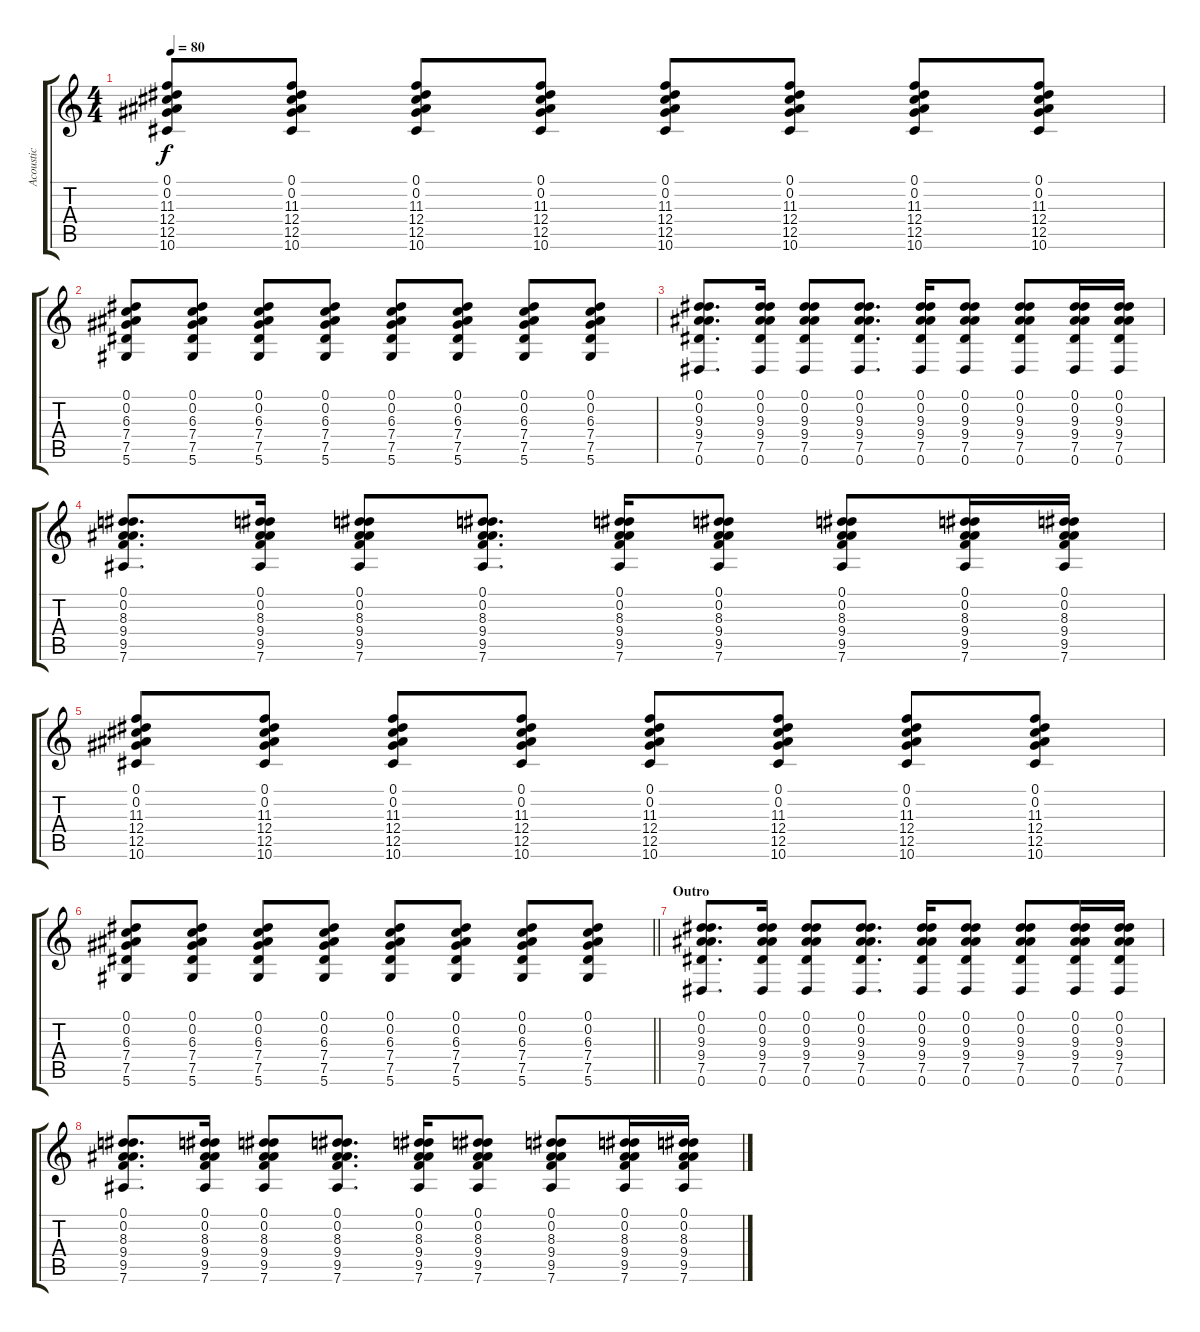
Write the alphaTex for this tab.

\track ("Acoustic" "Acoustic") {instrument acousticguitarsteel}
\staff {score tabs}
\tuning (Eb4 Bb3 Gb3 Db3 Ab2 Eb2) {hide}
\ts (4 4)
\tempo 80
\clef g2
\ks c
(0.1 0.2 11.3 12.4 12.5 10.6).8{dy f} (0.1 0.2 11.3 12.4 12.5 10.6).8 (0.1 0.2 11.3 12.4 12.5 10.6).8 (0.1 0.2 11.3 12.4 12.5 10.6).8 (0.1 0.2 11.3 12.4 12.5 10.6).8 (0.1 0.2 11.3 12.4 12.5 10.6).8 (0.1 0.2 11.3 12.4 12.5 10.6).8 (0.1 0.2 11.3 12.4 12.5 10.6).8 |
(0.1 0.2 6.3 7.4 7.5 5.6).8 (0.1 0.2 6.3 7.4 7.5 5.6).8 (0.1 0.2 6.3 7.4 7.5 5.6).8 (0.1 0.2 6.3 7.4 7.5 5.6).8 (0.1 0.2 6.3 7.4 7.5 5.6).8 (0.1 0.2 6.3 7.4 7.5 5.6).8 (0.1 0.2 6.3 7.4 7.5 5.6).8 (0.1 0.2 6.3 7.4 7.5 5.6).8 |
(0.1 0.2 9.3 9.4 7.5 0.6).8{d} (0.1 0.2 9.3 9.4 7.5 0.6).16 (0.1 0.2 9.3 9.4 7.5 0.6).8 (0.1 0.2 9.3 9.4 7.5 0.6).8{d} (0.1 0.2 9.3 9.4 7.5 0.6).16 (0.1 0.2 9.3 9.4 7.5 0.6).8 (0.1 0.2 9.3 9.4 7.5 0.6).8 (0.1 0.2 9.3 9.4 7.5 0.6).16 (0.1 0.2 9.3 9.4 7.5 0.6).16 |
(0.1 0.2 8.3 9.4 9.5 7.6).8{d} (0.1 0.2 8.3 9.4 9.5 7.6).16 (0.1 0.2 8.3 9.4 9.5 7.6).8 (0.1 0.2 8.3 9.4 9.5 7.6).8{d} (0.1 0.2 8.3 9.4 9.5 7.6).16 (0.1 0.2 8.3 9.4 9.5 7.6).8 (0.1 0.2 8.3 9.4 9.5 7.6).8 (0.1 0.2 8.3 9.4 9.5 7.6).16 (0.1 0.2 8.3 9.4 9.5 7.6).16 |
(0.1 0.2 11.3 12.4 12.5 10.6).8 (0.1 0.2 11.3 12.4 12.5 10.6).8 (0.1 0.2 11.3 12.4 12.5 10.6).8 (0.1 0.2 11.3 12.4 12.5 10.6).8 (0.1 0.2 11.3 12.4 12.5 10.6).8 (0.1 0.2 11.3 12.4 12.5 10.6).8 (0.1 0.2 11.3 12.4 12.5 10.6).8 (0.1 0.2 11.3 12.4 12.5 10.6).8 |
\barLineRight lightlight
(0.1 0.2 6.3 7.4 7.5 5.6).8 (0.1 0.2 6.3 7.4 7.5 5.6).8 (0.1 0.2 6.3 7.4 7.5 5.6).8 (0.1 0.2 6.3 7.4 7.5 5.6).8 (0.1 0.2 6.3 7.4 7.5 5.6).8 (0.1 0.2 6.3 7.4 7.5 5.6).8 (0.1 0.2 6.3 7.4 7.5 5.6).8 (0.1 0.2 6.3 7.4 7.5 5.6).8 |
\section ("" "Outro")
(0.1 0.2 9.3 9.4 7.5 0.6).8{d} (0.1 0.2 9.3 9.4 7.5 0.6).16 (0.1 0.2 9.3 9.4 7.5 0.6).8 (0.1 0.2 9.3 9.4 7.5 0.6).8{d} (0.1 0.2 9.3 9.4 7.5 0.6).16 (0.1 0.2 9.3 9.4 7.5 0.6).8 (0.1 0.2 9.3 9.4 7.5 0.6).8 (0.1 0.2 9.3 9.4 7.5 0.6).16 (0.1 0.2 9.3 9.4 7.5 0.6).16 |
(0.1 0.2 8.3 9.4 9.5 7.6).8{d} (0.1 0.2 8.3 9.4 9.5 7.6).16 (0.1 0.2 8.3 9.4 9.5 7.6).8 (0.1 0.2 8.3 9.4 9.5 7.6).8{d} (0.1 0.2 8.3 9.4 9.5 7.6).16 (0.1 0.2 8.3 9.4 9.5 7.6).8 (0.1 0.2 8.3 9.4 9.5 7.6).8 (0.1 0.2 8.3 9.4 9.5 7.6).16 (0.1 0.2 8.3 9.4 9.5 7.6).16
